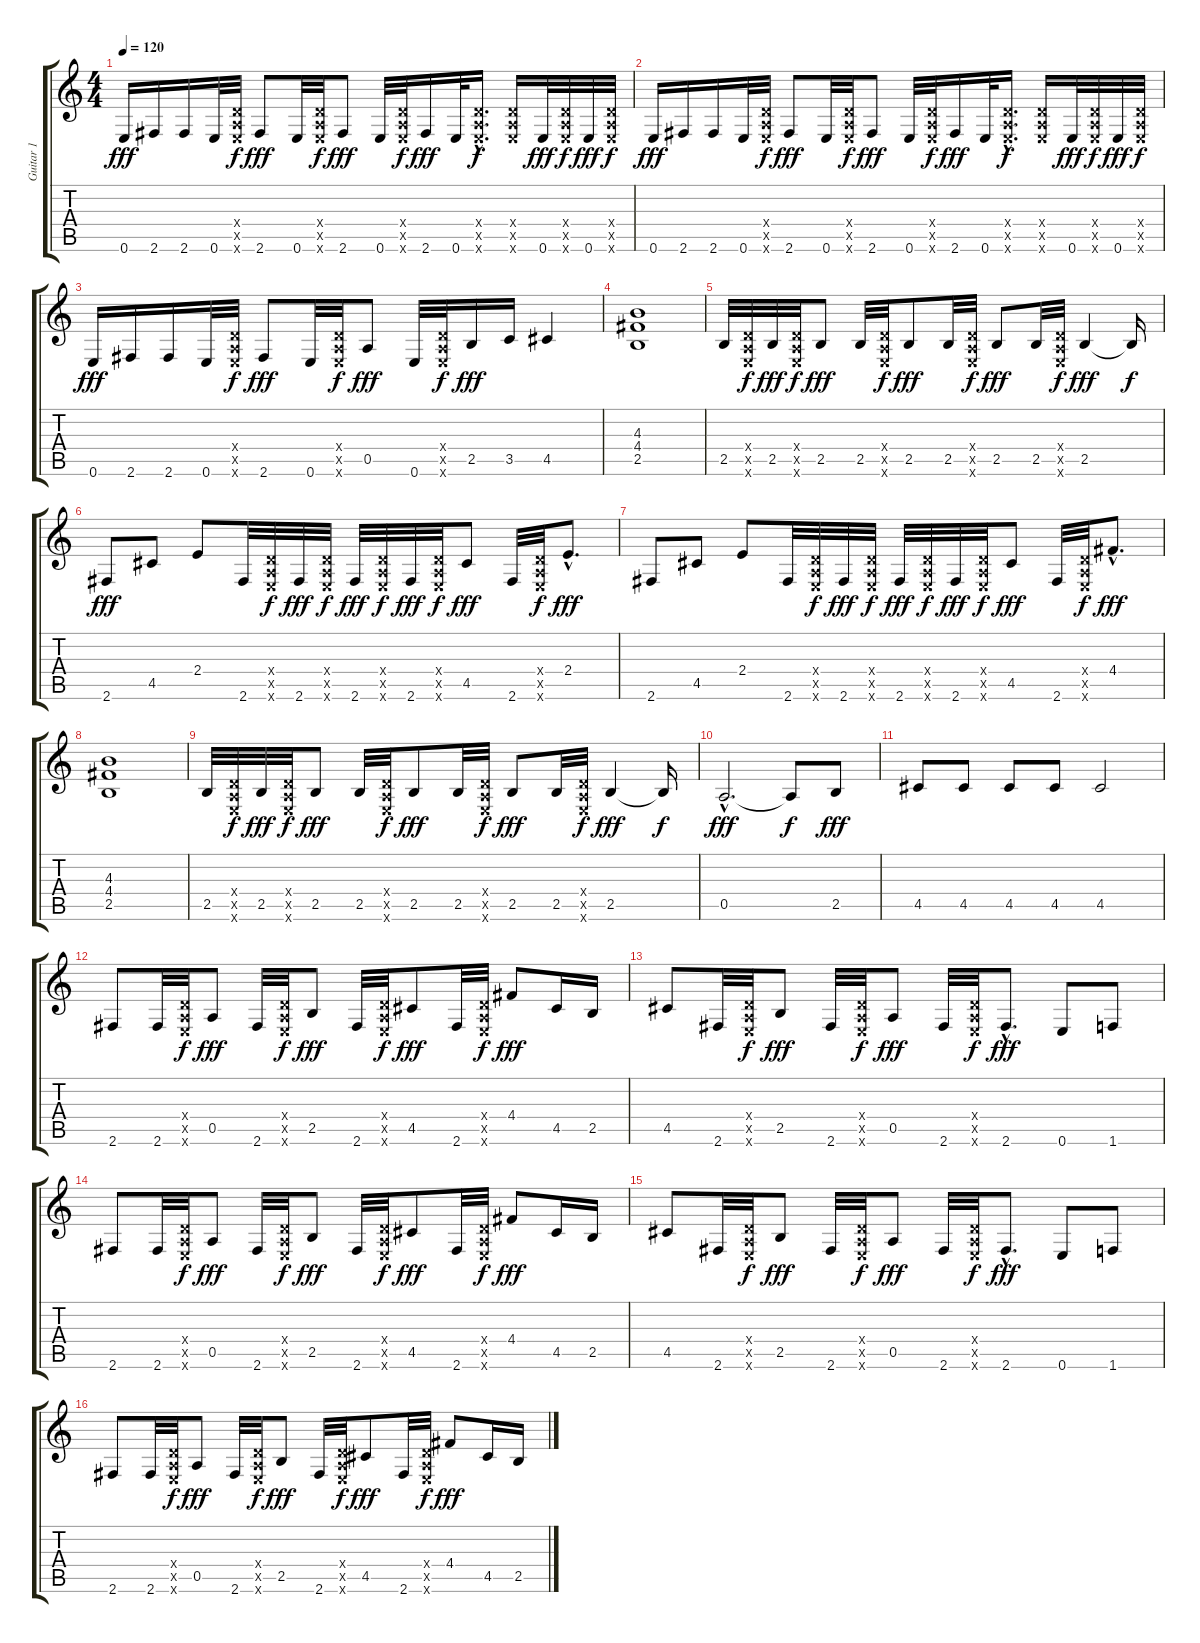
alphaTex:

\track ("Guitar 1" "Guitar 1") {instrument distortionguitar}
\staff {score tabs}
\tuning (E4 B3 G3 D3 A2 E2) {hide}
\ts (4 4)
\tempo 120
\clef g2
\ks c
0.6.16{dy fff} 2.6.16 2.6.16 0.6.32 (0.4{x} 0.5{x} 0.6{x}).32{dy f} 2.6.8{dy fff} 0.6.32 (0.4{x} 0.5{x} 0.6{x}).32{dy f} 2.6.8{dy fff} 0.6.32 (0.4{x} 0.5{x} 0.6{x}).32{dy f} 2.6.16{dy fff} 0.6.32 (0.4{hac x} 0.5{hac x} 0.6{hac x}).16{d dy f} (0.4{x} 0.5{x} 0.6{x}).16 0.6.32{dy fff} (0.4{x} 0.5{x} 0.6{x}).32{dy f} 0.6.32{dy fff} (0.4{x} 0.5{x} 0.6{x}).32{dy f} |
0.6.16{dy fff} 2.6.16 2.6.16 0.6.32 (0.4{x} 0.5{x} 0.6{x}).32{dy f} 2.6.8{dy fff} 0.6.32 (0.4{x} 0.5{x} 0.6{x}).32{dy f} 2.6.8{dy fff} 0.6.32 (0.4{x} 0.5{x} 0.6{x}).32{dy f} 2.6.16{dy fff} 0.6.32 (0.4{hac x} 0.5{hac x} 0.6{hac x}).16{d dy f} (0.4{x} 0.5{x} 0.6{x}).16 0.6.32{dy fff} (0.4{x} 0.5{x} 0.6{x}).32{dy f} 0.6.32{dy fff} (0.4{x} 0.5{x} 0.6{x}).32{dy f} |
0.6.16{dy fff} 2.6.16 2.6.16 0.6.32 (0.4{x} 0.5{x} 0.6{x}).32{dy f} 2.6.8{dy fff} 0.6.32 (0.4{x} 0.5{x} 0.6{x}).32{dy f} 0.5.8{dy fff} 0.6.32 (0.4{x} 0.5{x} 0.6{x}).32{dy f} 2.5.16{dy fff} 3.5.16 4.5.4 |
(4.3 4.4 2.5).1 |
2.5.32 (0.4{x} 0.5{x} 0.6{x}).32{dy f} 2.5.32{dy fff} (0.4{x} 0.5{x} 0.6{x}).32{dy f} 2.5.8{dy fff} 2.5.32 (0.4{x} 0.5{x} 0.6{x}).32{dy f} 2.5.8{dy fff} 2.5.32 (0.4{x} 0.5{x} 0.6{x}).32{dy f} 2.5.8{dy fff} 2.5.32 (0.4{x} 0.5{x} 0.6{x}).32{dy f} 2.5.4{dy fff} 2.5{t}.16{dy f} |
2.6.8{dy fff} 4.5.8 2.4.8 2.6.32 (0.4{x} 0.5{x} 0.6{x}).32{dy f} 2.6.32{dy fff} (0.4{x} 0.5{x} 0.6{x}).32{dy f} 2.6.32{dy fff} (0.4{x} 0.5{x} 0.6{x}).32{dy f} 2.6.32{dy fff} (0.4{x} 0.5{x} 0.6{x}).32{dy f} 4.5.8{dy fff} 2.6.32 (0.4{x} 0.5{x} 0.6{x}).32{dy f} 2.4{hac}.8{d dy fff} |
2.6.8 4.5.8 2.4.8 2.6.32 (0.4{x} 0.5{x} 0.6{x}).32{dy f} 2.6.32{dy fff} (0.4{x} 0.5{x} 0.6{x}).32{dy f} 2.6.32{dy fff} (0.4{x} 0.5{x} 0.6{x}).32{dy f} 2.6.32{dy fff} (0.4{x} 0.5{x} 0.6{x}).32{dy f} 4.5.8{dy fff} 2.6.32 (0.4{x} 0.5{x} 0.6{x}).32{dy f} 4.4{hac}.8{d dy fff} |
(4.3 4.4 2.5).1 |
2.5.32 (0.4{x} 0.5{x} 0.6{x}).32{dy f} 2.5.32{dy fff} (0.4{x} 0.5{x} 0.6{x}).32{dy f} 2.5.8{dy fff} 2.5.32 (0.4{x} 0.5{x} 0.6{x}).32{dy f} 2.5.8{dy fff} 2.5.32 (0.4{x} 0.5{x} 0.6{x}).32{dy f} 2.5.8{dy fff} 2.5.32 (0.4{x} 0.5{x} 0.6{x}).32{dy f} 2.5.4{dy fff} 2.5{t}.16{dy f} |
0.5{hac}.2{d dy fff} 0.5{t}.8{dy f} 2.5.8{dy fff} |
4.5.8 4.5.8 4.5.8 4.5.8 4.5.2 |
2.6.8 2.6.32 (0.4{x} 0.5{x} 0.6{x}).32{dy f} 0.5.8{dy fff} 2.6.32 (0.4{x} 0.5{x} 0.6{x}).32{dy f} 2.5.8{dy fff} 2.6.32 (0.4{x} 0.5{x} 0.6{x}).32{dy f} 4.5.8{dy fff} 2.6.32 (0.4{x} 0.5{x} 0.6{x}).32{dy f} 4.4.8{dy fff} 4.5.16 2.5.16 |
4.5.8 2.6.32 (0.4{x} 0.5{x} 0.6{x}).32{dy f} 2.5.8{dy fff} 2.6.32 (0.4{x} 0.5{x} 0.6{x}).32{dy f} 0.5.8{dy fff} 2.6.32 (0.4{x} 0.5{x} 0.6{x}).32{dy f} 2.6{hac}.8{d dy fff} 0.6.8 1.6.8 |
2.6.8 2.6.32 (0.4{x} 0.5{x} 0.6{x}).32{dy f} 0.5.8{dy fff} 2.6.32 (0.4{x} 0.5{x} 0.6{x}).32{dy f} 2.5.8{dy fff} 2.6.32 (0.4{x} 0.5{x} 0.6{x}).32{dy f} 4.5.8{dy fff} 2.6.32 (0.4{x} 0.5{x} 0.6{x}).32{dy f} 4.4.8{dy fff} 4.5.16 2.5.16 |
4.5.8 2.6.32 (0.4{x} 0.5{x} 0.6{x}).32{dy f} 2.5.8{dy fff} 2.6.32 (0.4{x} 0.5{x} 0.6{x}).32{dy f} 0.5.8{dy fff} 2.6.32 (0.4{x} 0.5{x} 0.6{x}).32{dy f} 2.6{hac}.8{d dy fff} 0.6.8 1.6.8 |
2.6.8 2.6.32 (0.4{x} 0.5{x} 0.6{x}).32{dy f} 0.5.8{dy fff} 2.6.32 (0.4{x} 0.5{x} 0.6{x}).32{dy f} 2.5.8{dy fff} 2.6.32 (0.4{x} 0.5{x} 0.6{x}).32{dy f} 4.5.8{dy fff} 2.6.32 (0.4{x} 0.5{x} 0.6{x}).32{dy f} 4.4.8{dy fff} 4.5.16 2.5.16
